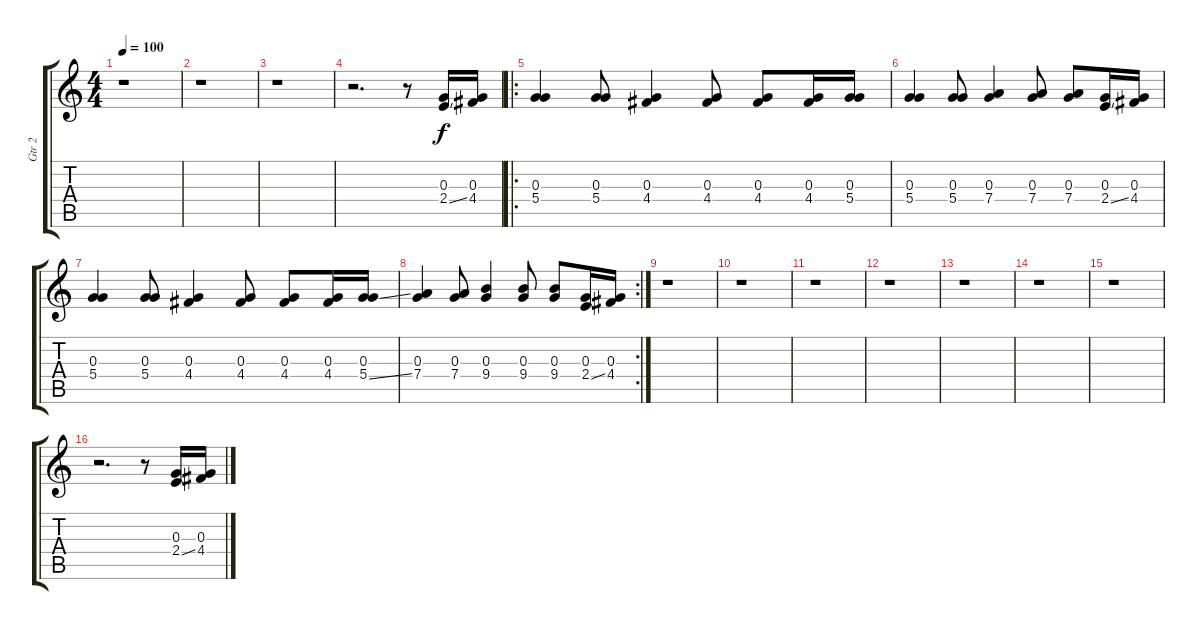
\track ("Gtr 2" "Gtr 2") {instrument acousticguitarnylon}
\staff {score tabs}
\tuning (E4 B3 G3 D3 A2 D2) {hide}
\ts (4 4)
\tempo 100
\clef g2
\ks c
r.1{dy f} |
r.1 |
r.1 |
r.2{d} r.8 (0.3 2.4{ss}).16 (0.3 4.4).16 |
\ro
(0.3 5.4).4 (0.3 5.4).8 (0.3 4.4).4 (0.3 4.4).8 (0.3 4.4).8 (0.3 4.4).16 (0.3 5.4).16 |
(0.3 5.4).4 (0.3 5.4).8 (0.3 7.4).4 (0.3 7.4).8 (0.3 7.4).8 (0.3 2.4{ss}).16 (0.3 4.4).16 |
(0.3 5.4).4 (0.3 5.4).8 (0.3 4.4).4 (0.3 4.4).8 (0.3 4.4).8 (0.3 4.4).16 (0.3 5.4{ss}).16 |
\rc 2
(0.3 7.4).4 (0.3 7.4).8 (0.3 9.4).4 (0.3 9.4).8 (0.3 9.4).8 (0.3 2.4{ss}).16 (0.3 4.4).16 |
r.1 |
r.1 |
r.1 |
r.1 |
r.1 |
r.1 |
r.1 |
r.2{d} r.8 (0.3 2.4{ss}).16 (0.3 4.4).16
